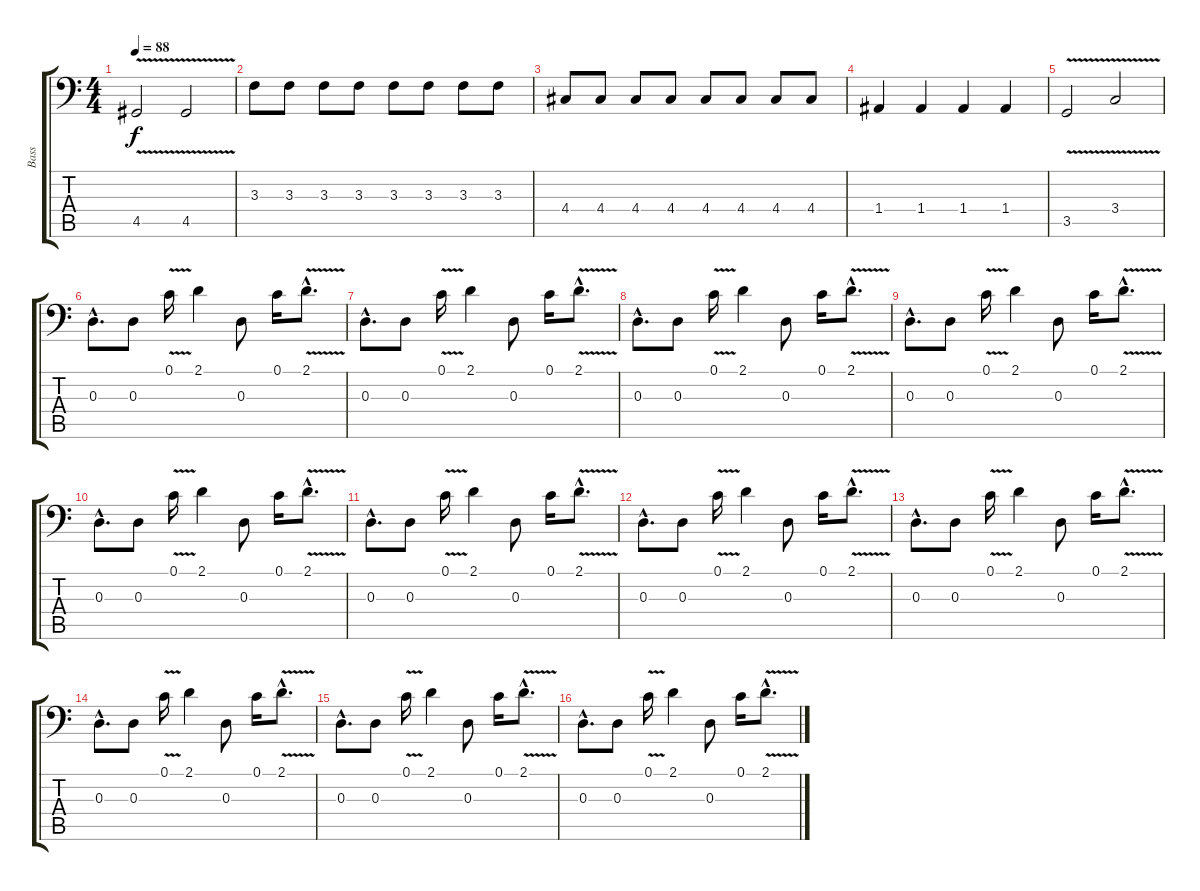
\track ("Bass" "Bass") {instrument electricbassfinger}
\staff {score tabs}
\tuning (C3 G2 D2 A1 E1 B0) {hide}
\ts (4 4)
\tempo 88
\clef f4
\ks c
4.5{v}.2{dy f} 4.5{v}.2 |
3.3.8 3.3.8 3.3.8 3.3.8 3.3.8 3.3.8 3.3.8 3.3.8 |
4.4.8 4.4.8 4.4.8 4.4.8 4.4.8 4.4.8 4.4.8 4.4.8 |
1.4.4 1.4.4 1.4.4 1.4.4 |
3.5{v}.2 3.4{v}.2 |
0.3{hac}.8{d} 0.3.8 0.1{v}.16 2.1.4 0.3.8 0.1.16 2.1{v hac}.8{d} |
0.3{hac}.8{d} 0.3.8 0.1{v}.16 2.1.4 0.3.8 0.1.16 2.1{v hac}.8{d} |
0.3{hac}.8{d} 0.3.8 0.1{v}.16 2.1.4 0.3.8 0.1.16 2.1{v hac}.8{d} |
0.3{hac}.8{d} 0.3.8 0.1{v}.16 2.1.4 0.3.8 0.1.16 2.1{v hac}.8{d} |
0.3{hac}.8{d} 0.3.8 0.1{v}.16 2.1.4 0.3.8 0.1.16 2.1{v hac}.8{d} |
0.3{hac}.8{d} 0.3.8 0.1{v}.16 2.1.4 0.3.8 0.1.16 2.1{v hac}.8{d} |
0.3{hac}.8{d} 0.3.8 0.1{v}.16 2.1.4 0.3.8 0.1.16 2.1{v hac}.8{d} |
0.3{hac}.8{d} 0.3.8 0.1{v}.16 2.1.4 0.3.8 0.1.16 2.1{v hac}.8{d} |
0.3{hac}.8{d} 0.3.8 0.1{v}.16 2.1.4 0.3.8 0.1.16 2.1{v hac}.8{d} |
0.3{hac}.8{d} 0.3.8 0.1{v}.16 2.1.4 0.3.8 0.1.16 2.1{v hac}.8{d} |
0.3{hac}.8{d} 0.3.8 0.1{v}.16 2.1.4 0.3.8 0.1.16 2.1{v hac}.8{d}
